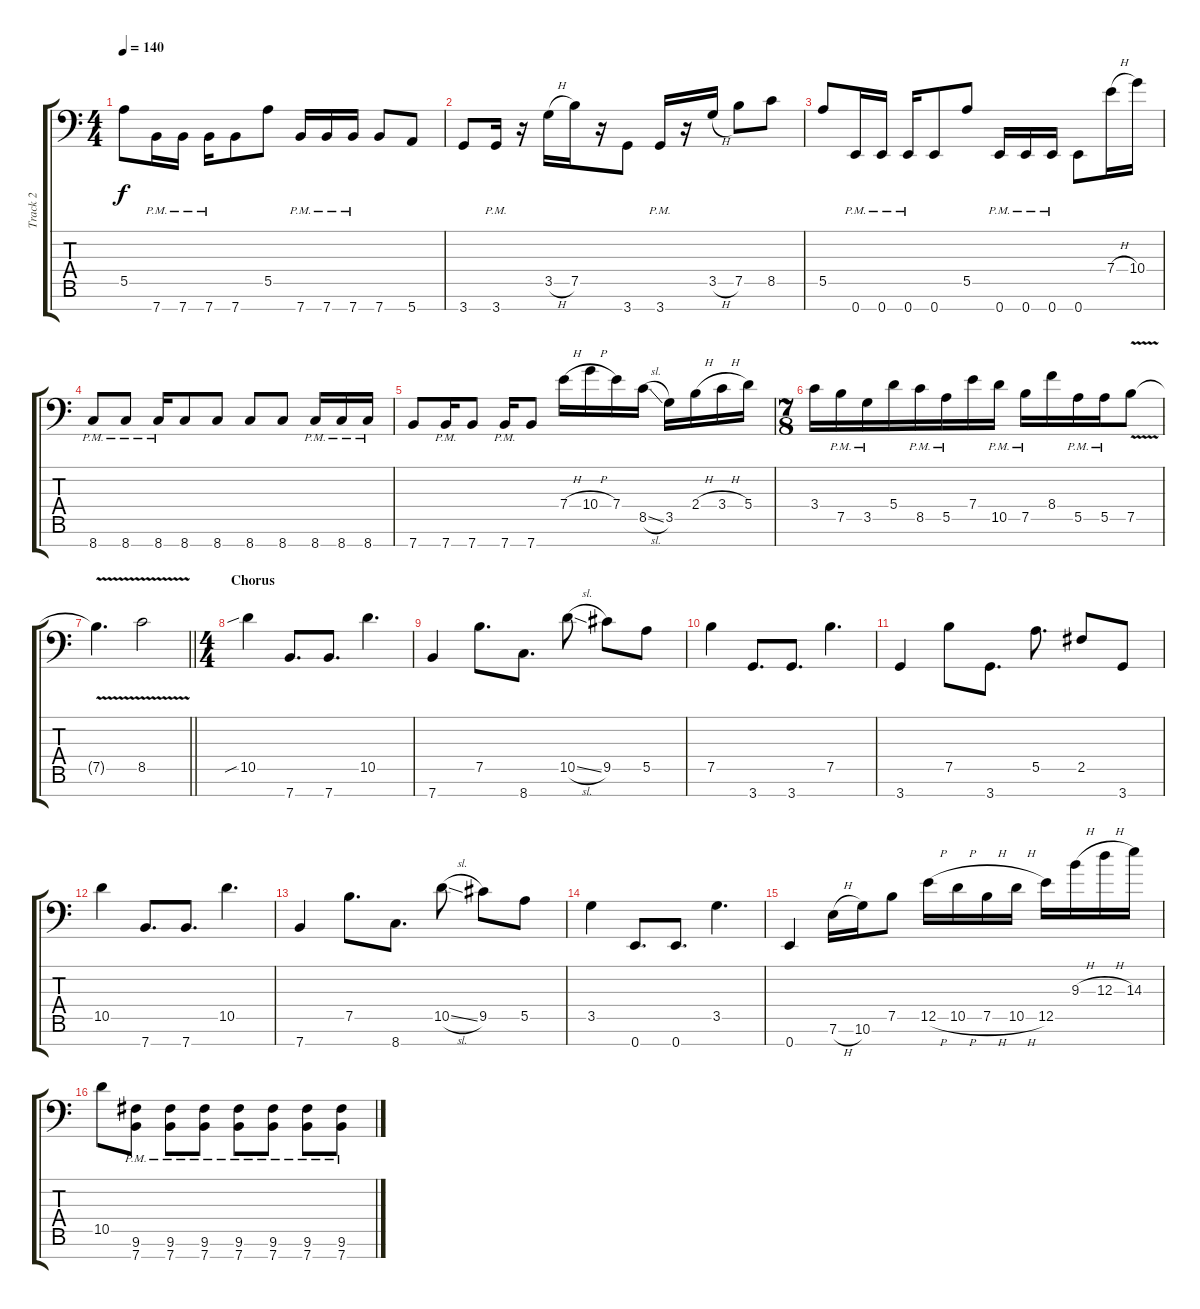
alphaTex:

\track ("Track 2" "Track 2") {instrument overdrivenguitar}
\staff {score tabs}
\tuning (B3 G3 D3 A2 E2 A1 E1) {hide}
\ts (4 4)
\tempo 140
\clef f4
\ks c
5.5.8{dy f} 7.7{pm}.16 7.7{pm}.16 7.7{pm}.16 7.7.8 5.5.8 7.7{pm}.16 7.7{pm}.16 7.7{pm}.16 7.7.8 5.7.8 |
3.7.8 3.7{pm}.16 r.16 3.5{h}.16 7.5.16 r.16 3.7.8 3.7{pm}.16 r.16 3.5{h}.16 7.5.8 8.5.8 |
5.5.8 0.7{pm}.16 0.7{pm}.16 0.7{pm}.16 0.7.8 5.5.8 0.7{pm}.16 0.7{pm}.16 0.7{pm}.16 0.7.8 7.4{h}.16 10.4.16 |
8.7{pm}.8 8.7{pm}.8 8.7{pm}.16 8.7.8 8.7.8 8.7.8 8.7.8 8.7{pm}.16 8.7{pm}.16 8.7{pm}.16 |
7.7.8 7.7{pm}.16 7.7.8 7.7{pm}.16 7.7.8 7.4{h}.16 10.4{h}.16 7.4.16 8.5{sl}.16 3.5.16 2.4{h}.16 3.4{h}.16 5.4.16 |
\ts (7 8)
3.4.16 7.5{pm}.16 3.5{pm}.16 5.4.16 8.5{pm}.16 5.5{pm}.16 7.4.16 10.5{pm}.16 7.5{pm}.16 8.4.16 5.5{pm}.16 5.5{pm}.16 7.5{v}.8 |
\barLineRight lightlight
7.5{t}.4{d} 8.5{v}.2 |
\ts (4 4)
\section ("" "Chorus")
10.5{sib}.4 7.7.8{d} 7.7.8{d} 10.5.4{d} |
7.7.4 7.5.8{d} 8.7.8{d} 10.5{sl}.8 9.5.8 5.5.8 |
7.5.4 3.7.8{d} 3.7.8{d} 7.5.4{d} |
3.7.4 7.5.8 3.7.8{d} 5.5.8{d} 2.5.8 3.7.8 |
10.5.4 7.7.8{d} 7.7.8{d} 10.5.4{d} |
7.7.4 7.5.8{d} 8.7.8{d} 10.5{sl}.8 9.5.8 5.5.8 |
3.5.4 0.7.8{d} 0.7.8{d} 3.5.4{d} |
0.7.4 7.6{h}.16 10.6.16 7.5.8 12.5{h}.16 10.5{h}.16 7.5{h}.16 10.5{h}.16 12.5.16 9.3{h}.16 12.3{h}.16 14.3.16 |
10.5.8 (9.6{pm} 7.7{pm}).8 (9.6{pm} 7.7{pm}).8 (9.6{pm} 7.7{pm}).8 (9.6{pm} 7.7{pm}).8 (9.6{pm} 7.7{pm}).8 (9.6{pm} 7.7{pm}).8 (9.6{pm} 7.7{pm}).8
